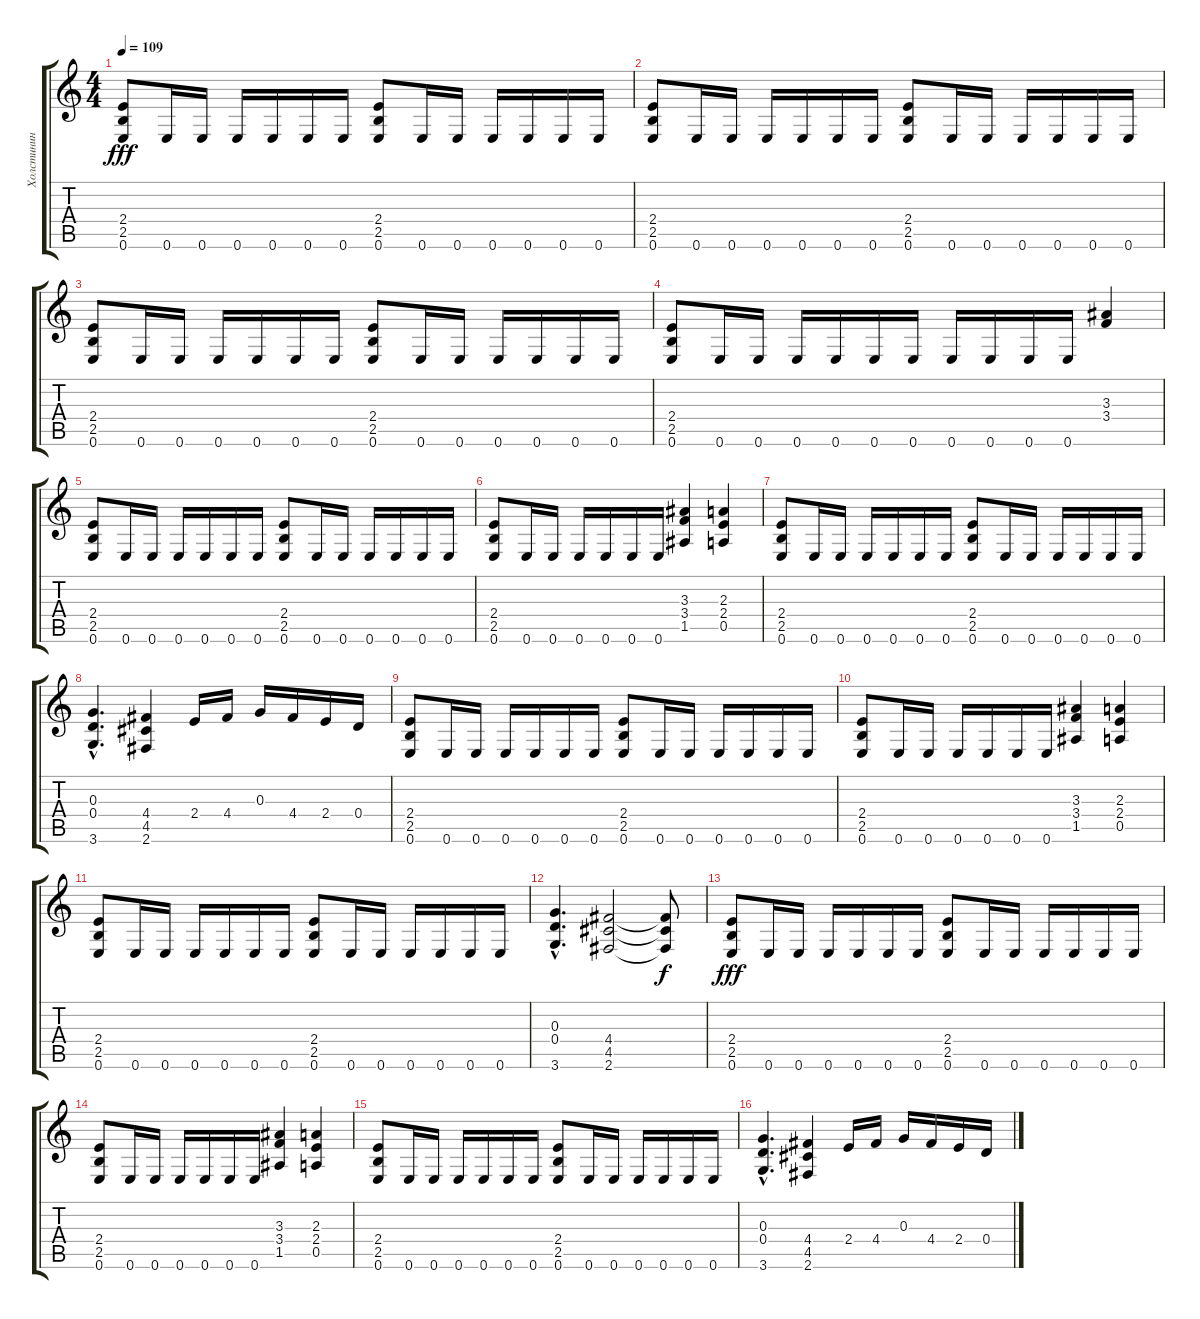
\track ("Холстинин" "Холстинин") {instrument distortionguitar}
\staff {score tabs}
\tuning (E4 B3 G3 D3 A2 E2) {hide}
\ts (4 4)
\tempo 109
\clef g2
\ks c
(2.4 2.5 0.6).8{dy fff instrument distortionguitar} 0.6.16 0.6.16 0.6.16 0.6.16 0.6.16 0.6.16 (2.4 2.5 0.6).8 0.6.16 0.6.16 0.6.16 0.6.16 0.6.16 0.6.16 |
(2.4 2.5 0.6).8 0.6.16 0.6.16 0.6.16 0.6.16 0.6.16 0.6.16 (2.4 2.5 0.6).8 0.6.16 0.6.16 0.6.16 0.6.16 0.6.16 0.6.16 |
(2.4 2.5 0.6).8 0.6.16 0.6.16 0.6.16 0.6.16 0.6.16 0.6.16 (2.4 2.5 0.6).8 0.6.16 0.6.16 0.6.16 0.6.16 0.6.16 0.6.16 |
(2.4 2.5 0.6).8 0.6.16 0.6.16 0.6.16 0.6.16 0.6.16 0.6.16 0.6.16 0.6.16 0.6.16 0.6.16 (3.3 3.4).4 |
(2.4 2.5 0.6).8 0.6.16 0.6.16 0.6.16 0.6.16 0.6.16 0.6.16 (2.4 2.5 0.6).8 0.6.16 0.6.16 0.6.16 0.6.16 0.6.16 0.6.16 |
(2.4 2.5 0.6).8 0.6.16 0.6.16 0.6.16 0.6.16 0.6.16 0.6.16 (3.3 3.4 1.5).4 (2.3 2.4 0.5).4 |
(2.4 2.5 0.6).8 0.6.16 0.6.16 0.6.16 0.6.16 0.6.16 0.6.16 (2.4 2.5 0.6).8 0.6.16 0.6.16 0.6.16 0.6.16 0.6.16 0.6.16 |
(0.3{hac} 0.4{hac} 3.6{hac}).4{d} (4.4 4.5 2.6).4 2.4.16 4.4.16 0.3.16 4.4.16 2.4.16 0.4.16 |
(2.4 2.5 0.6).8 0.6.16 0.6.16 0.6.16 0.6.16 0.6.16 0.6.16 (2.4 2.5 0.6).8 0.6.16 0.6.16 0.6.16 0.6.16 0.6.16 0.6.16 |
(2.4 2.5 0.6).8 0.6.16 0.6.16 0.6.16 0.6.16 0.6.16 0.6.16 (3.3 3.4 1.5).4 (2.3 2.4 0.5).4 |
(2.4 2.5 0.6).8 0.6.16 0.6.16 0.6.16 0.6.16 0.6.16 0.6.16 (2.4 2.5 0.6).8 0.6.16 0.6.16 0.6.16 0.6.16 0.6.16 0.6.16 |
(0.3{hac} 0.4{hac} 3.6{hac}).4{d} (4.4 4.5 2.6).2 (4.4{t} 4.5{t} 2.6{t}).8{dy f} |
(2.4 2.5 0.6).8{dy fff} 0.6.16 0.6.16 0.6.16 0.6.16 0.6.16 0.6.16 (2.4 2.5 0.6).8 0.6.16 0.6.16 0.6.16 0.6.16 0.6.16 0.6.16 |
(2.4 2.5 0.6).8 0.6.16 0.6.16 0.6.16 0.6.16 0.6.16 0.6.16 (3.3 3.4 1.5).4 (2.3 2.4 0.5).4 |
(2.4 2.5 0.6).8 0.6.16 0.6.16 0.6.16 0.6.16 0.6.16 0.6.16 (2.4 2.5 0.6).8 0.6.16 0.6.16 0.6.16 0.6.16 0.6.16 0.6.16 |
(0.3{hac} 0.4{hac} 3.6{hac}).4{d} (4.4 4.5 2.6).4 2.4.16 4.4.16 0.3.16 4.4.16 2.4.16 0.4.16
